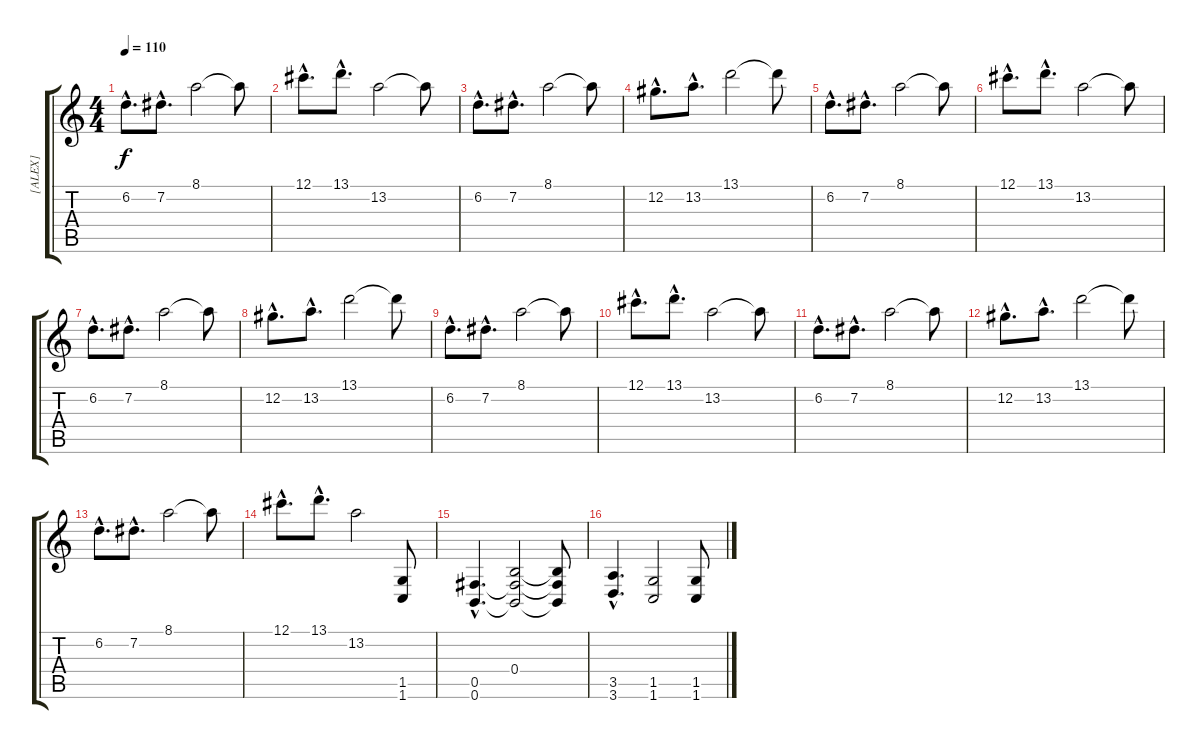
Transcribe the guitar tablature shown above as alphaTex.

\track ("[ALEX]" "[ALEX]") {instrument distortionguitar}
\staff {score tabs}
\tuning (Db4 Ab3 E3 B2 Gb2 B1) {hide}
\ts (4 4)
\tempo 110
\clef g2
\ks c
6.2{hac}.8{d dy f} 7.2{hac}.8{d} 8.1.2 8.1{t}.8 |
12.1{hac}.8{d} 13.1{hac}.8{d} 13.2.2 13.2{t}.8 |
6.2{hac}.8{d} 7.2{hac}.8{d} 8.1.2 8.1{t}.8 |
12.2{hac}.8{d} 13.2{hac}.8{d} 13.1.2 13.1{t}.8 |
6.2{hac}.8{d} 7.2{hac}.8{d} 8.1.2 8.1{t}.8 |
12.1{hac}.8{d} 13.1{hac}.8{d} 13.2.2 13.2{t}.8 |
6.2{hac}.8{d} 7.2{hac}.8{d} 8.1.2 8.1{t}.8 |
12.2{hac}.8{d} 13.2{hac}.8{d} 13.1.2 13.1{t}.8 |
6.2{hac}.8{d} 7.2{hac}.8{d} 8.1.2 8.1{t}.8 |
12.1{hac}.8{d} 13.1{hac}.8{d} 13.2.2 13.2{t}.8 |
6.2{hac}.8{d} 7.2{hac}.8{d} 8.1.2 8.1{t}.8 |
12.2{hac}.8{d} 13.2{hac}.8{d} 13.1.2 13.1{t}.8 |
6.2{hac}.8{d} 7.2{hac}.8{d} 8.1.2 8.1{t}.8 |
12.1{hac}.8{d} 13.1{hac}.8{d} 13.2.2 (1.5 1.6).8 |
(0.5{hac} 0.6{hac}).4{d} (0.4 0.5{t} 0.6{t}).2 (0.4{t} 0.5{t} 0.6{t}).8 |
(3.5{hac} 3.6{hac}).4{d} (1.5 1.6).2 (1.5 1.6).8
